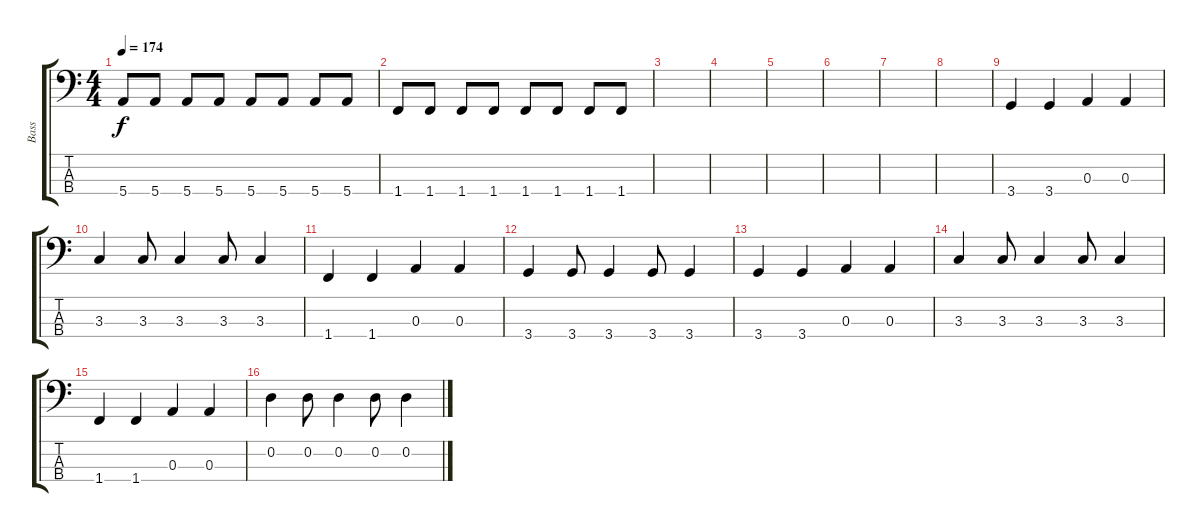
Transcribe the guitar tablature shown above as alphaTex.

\track ("Bass" "Bass") {instrument electricbassfinger}
\staff {score tabs}
\tuning (G2 D2 A1 E1) {hide}
\ts (4 4)
\tempo 174
\clef f4
\ks c
5.4.8{dy f} 5.4.8 5.4.8 5.4.8 5.4.8 5.4.8 5.4.8 5.4.8 |
1.4.8 1.4.8 1.4.8 1.4.8 1.4.8 1.4.8 1.4.8 1.4.8 |
|
|
|
|
|
|
3.4.4 3.4.4 0.3.4 0.3.4 |
3.3.4 3.3.8 3.3.4 3.3.8 3.3.4 |
1.4.4 1.4.4 0.3.4 0.3.4 |
3.4.4 3.4.8 3.4.4 3.4.8 3.4.4 |
3.4.4 3.4.4 0.3.4 0.3.4 |
3.3.4 3.3.8 3.3.4 3.3.8 3.3.4 |
1.4.4 1.4.4 0.3.4 0.3.4 |
0.2.4 0.2.8 0.2.4 0.2.8 0.2.4
